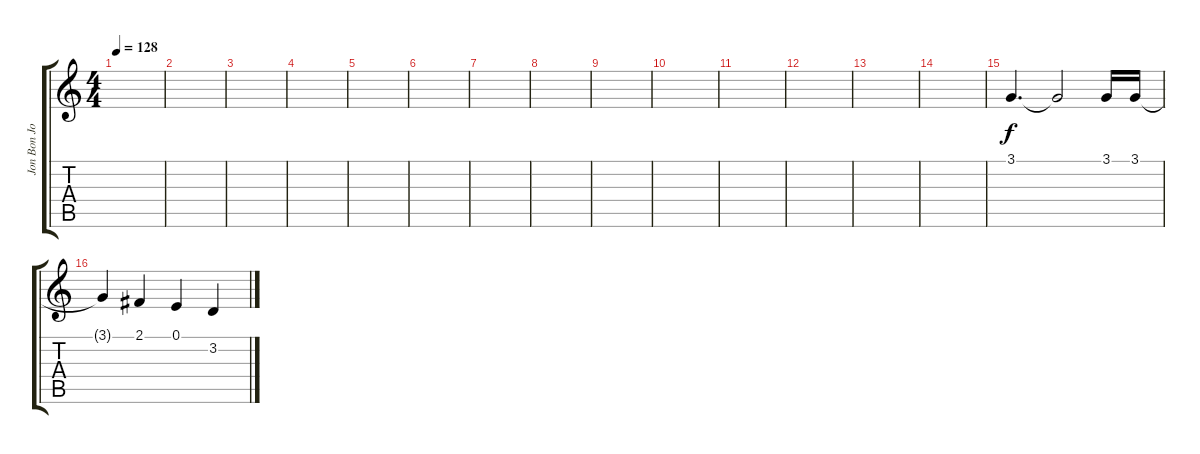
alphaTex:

\track ("Jon Bon Jovi" "Jon Bon Jo") {mute instrument lead2sawtooth}
\staff {score tabs}
\tuning (E4 B3 G3 D3 A2 E2) {hide}
\ts (4 4)
\tempo 128
\clef g2
\ks c
|
|
|
|
|
|
|
|
|
|
|
|
|
|
3.1.4{d} 3.1{t}.2 3.1.16 3.1.16 |
3.1{t}.4 2.1.4 0.1.4 3.2.4
